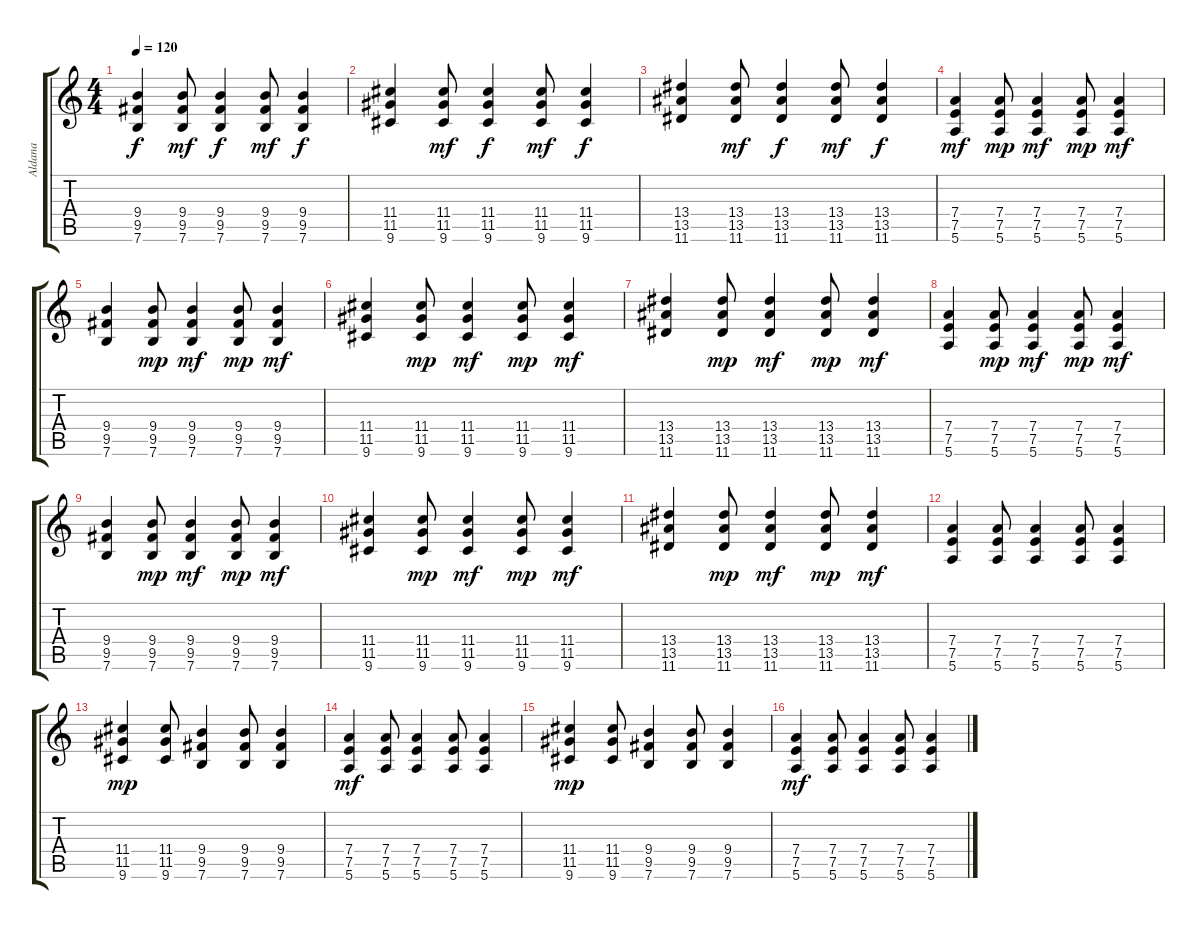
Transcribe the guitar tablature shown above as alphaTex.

\track ("Aldana" "Aldana") {instrument electricguitarmuted}
\staff {score tabs}
\tuning (E4 B3 G3 D3 A2 E2) {hide}
\ts (4 4)
\tempo 120
\clef g2
\ks c
(9.4 9.5 7.6).4{dy f} (9.4 9.5 7.6).8{dy mf} (9.4 9.5 7.6).4{dy f} (9.4 9.5 7.6).8{dy mf} (9.4 9.5 7.6).4{dy f} |
(11.4 11.5 9.6).4 (11.4 11.5 9.6).8{dy mf} (11.4 11.5 9.6).4{dy f} (11.4 11.5 9.6).8{dy mf} (11.4 11.5 9.6).4{dy f} |
(13.4 13.5 11.6).4 (13.4 13.5 11.6).8{dy mf} (13.4 13.5 11.6).4{dy f} (13.4 13.5 11.6).8{dy mf} (13.4 13.5 11.6).4{dy f} |
(7.4 7.5 5.6).4{dy mf} (7.4 7.5 5.6).8{dy mp} (7.4 7.5 5.6).4{dy mf} (7.4 7.5 5.6).8{dy mp} (7.4 7.5 5.6).4{dy mf} |
(9.4 9.5 7.6).4 (9.4 9.5 7.6).8{dy mp} (9.4 9.5 7.6).4{dy mf} (9.4 9.5 7.6).8{dy mp} (9.4 9.5 7.6).4{dy mf} |
(11.4 11.5 9.6).4 (11.4 11.5 9.6).8{dy mp} (11.4 11.5 9.6).4{dy mf} (11.4 11.5 9.6).8{dy mp} (11.4 11.5 9.6).4{dy mf} |
(13.4 13.5 11.6).4 (13.4 13.5 11.6).8{dy mp} (13.4 13.5 11.6).4{dy mf} (13.4 13.5 11.6).8{dy mp} (13.4 13.5 11.6).4{dy mf} |
(7.4 7.5 5.6).4 (7.4 7.5 5.6).8{dy mp} (7.4 7.5 5.6).4{dy mf} (7.4 7.5 5.6).8{dy mp} (7.4 7.5 5.6).4{dy mf} |
(9.4 9.5 7.6).4 (9.4 9.5 7.6).8{dy mp} (9.4 9.5 7.6).4{dy mf} (9.4 9.5 7.6).8{dy mp} (9.4 9.5 7.6).4{dy mf} |
(11.4 11.5 9.6).4 (11.4 11.5 9.6).8{dy mp} (11.4 11.5 9.6).4{dy mf} (11.4 11.5 9.6).8{dy mp} (11.4 11.5 9.6).4{dy mf} |
(13.4 13.5 11.6).4 (13.4 13.5 11.6).8{dy mp} (13.4 13.5 11.6).4{dy mf} (13.4 13.5 11.6).8{dy mp} (13.4 13.5 11.6).4{dy mf} |
(7.4 7.5 5.6).4 (7.4 7.5 5.6).8 (7.4 7.5 5.6).4 (7.4 7.5 5.6).8 (7.4 7.5 5.6).4 |
(11.4 11.5 9.6).4{dy mp} (11.4 11.5 9.6).8 (9.4 9.5 7.6).4 (9.4 9.5 7.6).8 (9.4 9.5 7.6).4 |
(7.4 7.5 5.6).4{dy mf} (7.4 7.5 5.6).8 (7.4 7.5 5.6).4 (7.4 7.5 5.6).8 (7.4 7.5 5.6).4 |
(11.4 11.5 9.6).4{dy mp} (11.4 11.5 9.6).8 (9.4 9.5 7.6).4 (9.4 9.5 7.6).8 (9.4 9.5 7.6).4 |
(7.4 7.5 5.6).4{dy mf} (7.4 7.5 5.6).8 (7.4 7.5 5.6).4 (7.4 7.5 5.6).8 (7.4 7.5 5.6).4
